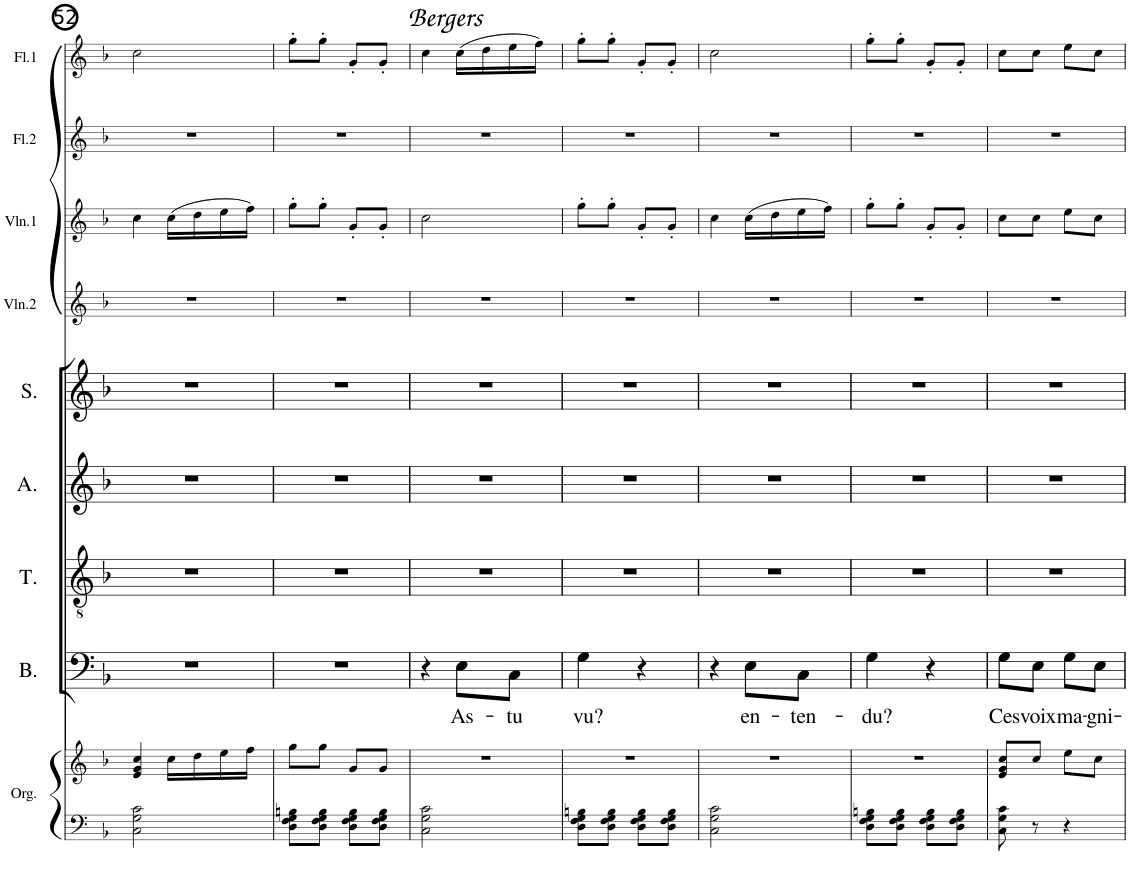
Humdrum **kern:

**kern	**kern	**kern	**text	**kern	**kern	**kern	**kern	**kern	**kern	**kern
*part9	*part9	*part8	*part8	*part7	*part6	*part5	*part4	*part3	*part2	*part1
*staff10	*staff9	*staff8	*staff8	*staff7	*staff6	*staff5	*staff4	*staff3	*staff2	*staff1
*I"Orgue	*	*I"Bass	*	*I"Ténor	*I"Alto	*I"Soprano	*I"Violon 2	*I"Violon 1	*I"Flûte 2	*I"Flûte 1
*I'Org.	*	*I'B.	*	*I'T.	*I'A.	*I'S.	*I'Vln.2	*I'Vln.1	*I'Fl.2	*I'Fl.1
!!LO:PB:g=z
*clefF4	*clefG2	*clefF4	*	*clefGv2	*clefG2	*clefG2	*clefG2	*clefG2	*clefG2	*clefG2
*k[b-]	*k[b-]	*k[b-]	*	*k[b-]	*k[b-]	*k[b-]	*k[b-]	*k[b-]	*k[b-]	*k[b-]
*M2/4	*M2/4	*M2/4	*	*M2/4	*M2/4	*M2/4	*M2/4	*M2/4	*M2/4	*M2/4
=52	=52	=52	=52	=52	=52	=52	=52	=52	=52	=52
2C\ 2G\ 2c\	4e/ 4g/ 4cc/	2r	.	2r	2r	2r	2r	4cc\	2r	2cc\
.	16cc\LL	.	.	.	.	.	.	(16cc\LL	.	.
.	16dd\	.	.	.	.	.	.	16dd\	.	.
.	16ee\	.	.	.	.	.	.	16ee\	.	.
.	16ff\JJ	.	.	.	.	.	.	16ff\JJ)	.	.
=53	=53	=53	=53	=53	=53	=53	=53	=53	=53	=53
8D\ 8F\ 8G\ 8Bn\L	8gg\L	2r	.	2r	2r	2r	2r	8gg'\L	2r	8gg'\L
8D\ 8F\ 8G\ 8B\J	8gg\J	.	.	.	.	.	.	8gg'\J	.	8gg'\J
8D\ 8F\ 8G\ 8B\L	8g/L	.	.	.	.	.	.	8g'/L	.	8g'/L
8D\ 8F\ 8G\ 8B\J	8g/J	.	.	.	.	.	.	8g'/J	.	8g'/J
=54	=54	=54	=54	=54	=54	=54	=54	=54	=54	=54
!	!	!	!	!	!	!	!	!	!	!LO:TX:a:B:t=Bergers
2C\ 2G\ 2c\	2r	4r	.	2r	2r	2r	2r	2cc\	2r	4cc\
!	!	!	!LO:LY:b	!	!	!	!	!	!	!
.	.	8E\L	As-	.	.	.	.	.	.	(16cc\LL
.	.	.	.	.	.	.	.	.	.	16dd\
!	!	!	!LO:LY:b	!	!	!	!	!	!	!
.	.	8C\J	-tu	.	.	.	.	.	.	16ee\
.	.	.	.	.	.	.	.	.	.	16ff\JJ)
=55	=55	=55	=55	=55	=55	=55	=55	=55	=55	=55
!	!	!	!LO:LY:b	!	!	!	!	!	!	!
8D\ 8F\ 8G\ 8Bn\L	2r	4G\	vu?	2r	2r	2r	2r	8gg'\L	2r	8gg'\L
8D\ 8F\ 8G\ 8B\J	.	.	.	.	.	.	.	8gg'\J	.	8gg'\J
8D\ 8F\ 8G\ 8B\L	.	4r	.	.	.	.	.	8g'/L	.	8g'/L
8D\ 8F\ 8G\ 8B\J	.	.	.	.	.	.	.	8g'/J	.	8g'/J
=56	=56	=56	=56	=56	=56	=56	=56	=56	=56	=56
2C\ 2G\ 2c\	2r	4r	.	2r	2r	2r	2r	4cc\	2r	2cc\
!	!	!	!LO:LY:b	!	!	!	!	!	!	!
.	.	8E\L	en-	.	.	.	.	(16cc\LL	.	.
.	.	.	.	.	.	.	.	16dd\	.	.
!	!	!	!LO:LY:b	!	!	!	!	!	!	!
.	.	8C\J	-ten-	.	.	.	.	16ee\	.	.
.	.	.	.	.	.	.	.	16ff\JJ)	.	.
=57	=57	=57	=57	=57	=57	=57	=57	=57	=57	=57
!	!	!	!LO:LY:b	!	!	!	!	!	!	!
8D\ 8F\ 8G\ 8Bn\L	2r	4G\	-du?	2r	2r	2r	2r	8gg'\L	2r	8gg'\L
8D\ 8F\ 8G\ 8B\J	.	.	.	.	.	.	.	8gg'\J	.	8gg'\J
8D\ 8F\ 8G\ 8B\L	.	4r	.	.	.	.	.	8g'/L	.	8g'/L
8D\ 8F\ 8G\ 8B\J	.	.	.	.	.	.	.	8g'/J	.	8g'/J
=58	=58	=58	=58	=58	=58	=58	=58	=58	=58	=58
!	!	!	!LO:LY:b	!	!	!	!	!	!	!
8C\ 8G\ 8c\	8e/ 8g/ 8cc/L	8G\L	Ces	2r	2r	2r	2r	8cc\L	2r	8cc\L
!	!	!	!LO:LY:b	!	!	!	!	!	!	!
8r	8cc/J	8E\J	voix	.	.	.	.	8cc\J	.	8cc\J
!	!	!	!LO:LY:b	!	!	!	!	!	!	!
4r	8ee\L	8G\L	ma-	.	.	.	.	8ee\L	.	8ee\L
!	!	!	!LO:LY:b	!	!	!	!	!	!	!
.	8cc\J	8E\J	-gni-	.	.	.	.	8cc\J	.	8cc\J
=	=	=	=	=	=	=	=	=	=	=
*-	*-	*-	*-	*-	*-	*-	*-	*-	*-	*-
